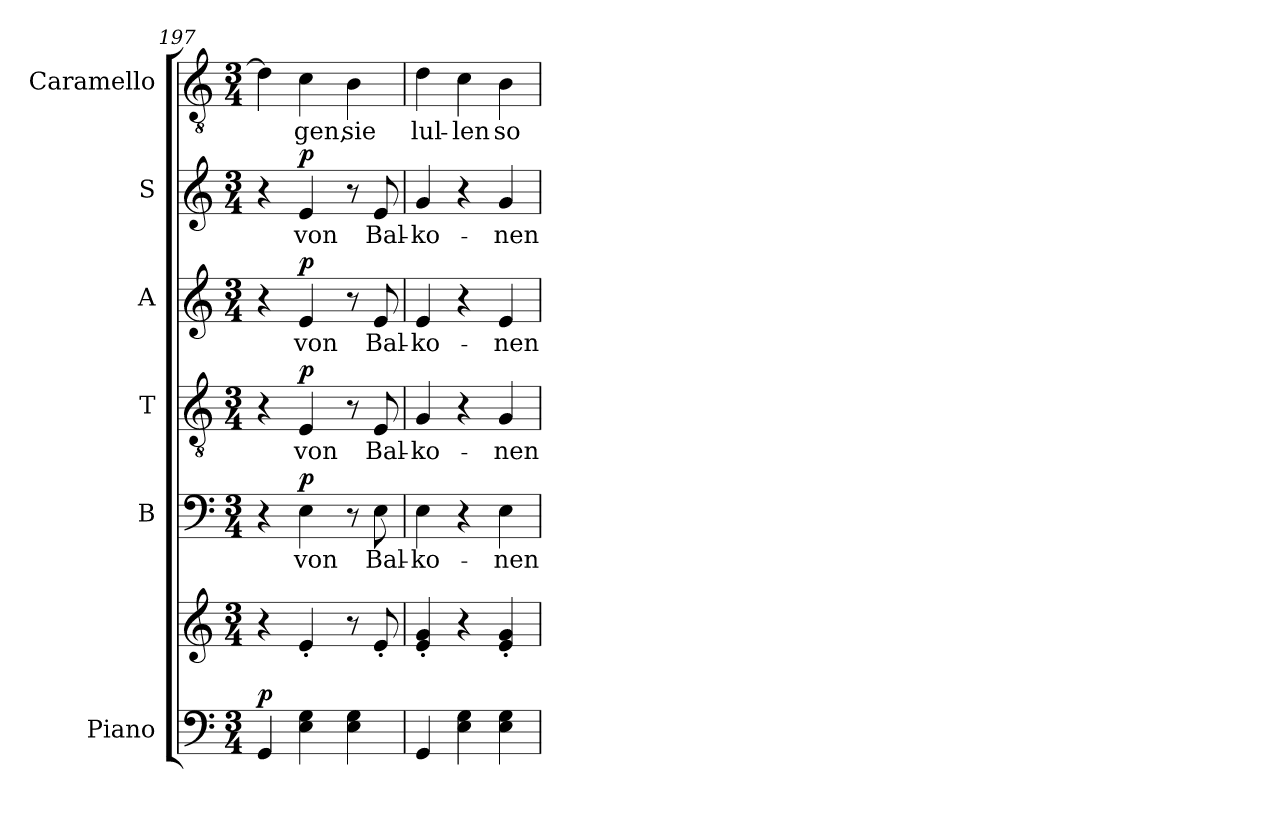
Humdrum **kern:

**kern	**kern	**dynam	**kern	**text	**dynam	**kern	**text	**dynam	**kern	**text	**dynam	**kern	**text	**dynam	**kern	**text
*part6	*part6	*part6	*part5	*part5	*part5	*part4	*part4	*part4	*part3	*part3	*part3	*part2	*part2	*part2	*part1	*part1
*staff7	*staff6	*staff6/7	*staff5	*staff5	*staff5	*staff4	*staff4	*staff4	*staff3	*staff3	*staff3	*staff2	*staff2	*staff2	*staff1	*staff1
*I"Piano	*	*	*I"B	*	*	*I"T	*	*	*I"A	*	*	*I"S	*	*	*I"Caramello	*
*I'Pno	*	*	*I'B	*	*	*I'T	*	*	*I'A	*	*	*I'S	*	*	*	*
*clefF4	*clefG2	*	*clefF4	*	*	*clefGv2	*	*	*clefG2	*	*	*clefG2	*	*	*clefGv2	*
*k[]	*k[]	*	*k[]	*	*	*k[]	*	*	*k[]	*	*	*k[]	*	*	*k[]	*
*M3/4	*M3/4	*	*M3/4	*	*	*M3/4	*	*	*M3/4	*	*	*M3/4	*	*	*M3/4	*
=197	=197	=197	=197	=197	=197	=197	=197	=197	=197	=197	=197	=197	=197	=197	=197	=197
!	!	!LO:DY:a=2	!	!	!	!	!	!	!	!	!	!	!	!	!	!
4GG/	4r	p	4r	.	.	4r	.	.	4r	.	.	4r	.	.	4d\]	.
!	!	!	!	!LO:LY:b	!LO:DY:a	!	!LO:LY:b	!LO:DY:a	!	!LO:LY:b	!LO:DY:a	!	!LO:LY:b	!LO:DY:a	!	!LO:LY:b
4E\ 4G\	4e'/	.	4E\	von	p	4E/	von	p	4e/	von	p	4e/	von	p	4c\	-gen,
!	!	!	!	!	!	!	!	!	!	!	!	!	!	!	!	!LO:LY:b
4E\ 4G\	8r	.	8r	.	.	8r	.	.	8r	.	.	8r	.	.	4B\	sie
!	!	!	!	!LO:LY:b	!	!	!LO:LY:b	!	!	!LO:LY:b	!	!	!LO:LY:b	!	!	!
.	8e'/	.	8E\	Bal-	.	8E/	Bal-	.	8e/	Bal-	.	8e/	Bal-	.	.	.
=198	=198	=198	=198	=198	=198	=198	=198	=198	=198	=198	=198	=198	=198	=198	=198	=198
!	!	!	!	!LO:LY:b	!	!	!LO:LY:b	!	!	!LO:LY:b	!	!	!LO:LY:b	!	!	!LO:LY:b
4GG/	4e/' 4g/'	.	4E\	-ko-	.	4G/	-ko-	.	4e/	-ko-	.	4g/	-ko-	.	4d\	lul-
!	!	!	!	!	!	!	!	!	!	!	!	!	!	!	!	!LO:LY:b
4E\ 4G\	4r	.	4r	.	.	4r	.	.	4r	.	.	4r	.	.	4c\	-len
!	!	!	!	!LO:LY:b	!	!	!LO:LY:b	!	!	!LO:LY:b	!	!	!LO:LY:b	!	!	!LO:LY:b
4E\ 4G\	4e/' 4g/'	.	4E\	-nen	.	4G/	-nen	.	4e/	-nen	.	4g/	-nen	.	4B\	so
=	=	=	=	=	=	=	=	=	=	=	=	=	=	=	=	=
*-	*-	*-	*-	*-	*-	*-	*-	*-	*-	*-	*-	*-	*-	*-	*-	*-
